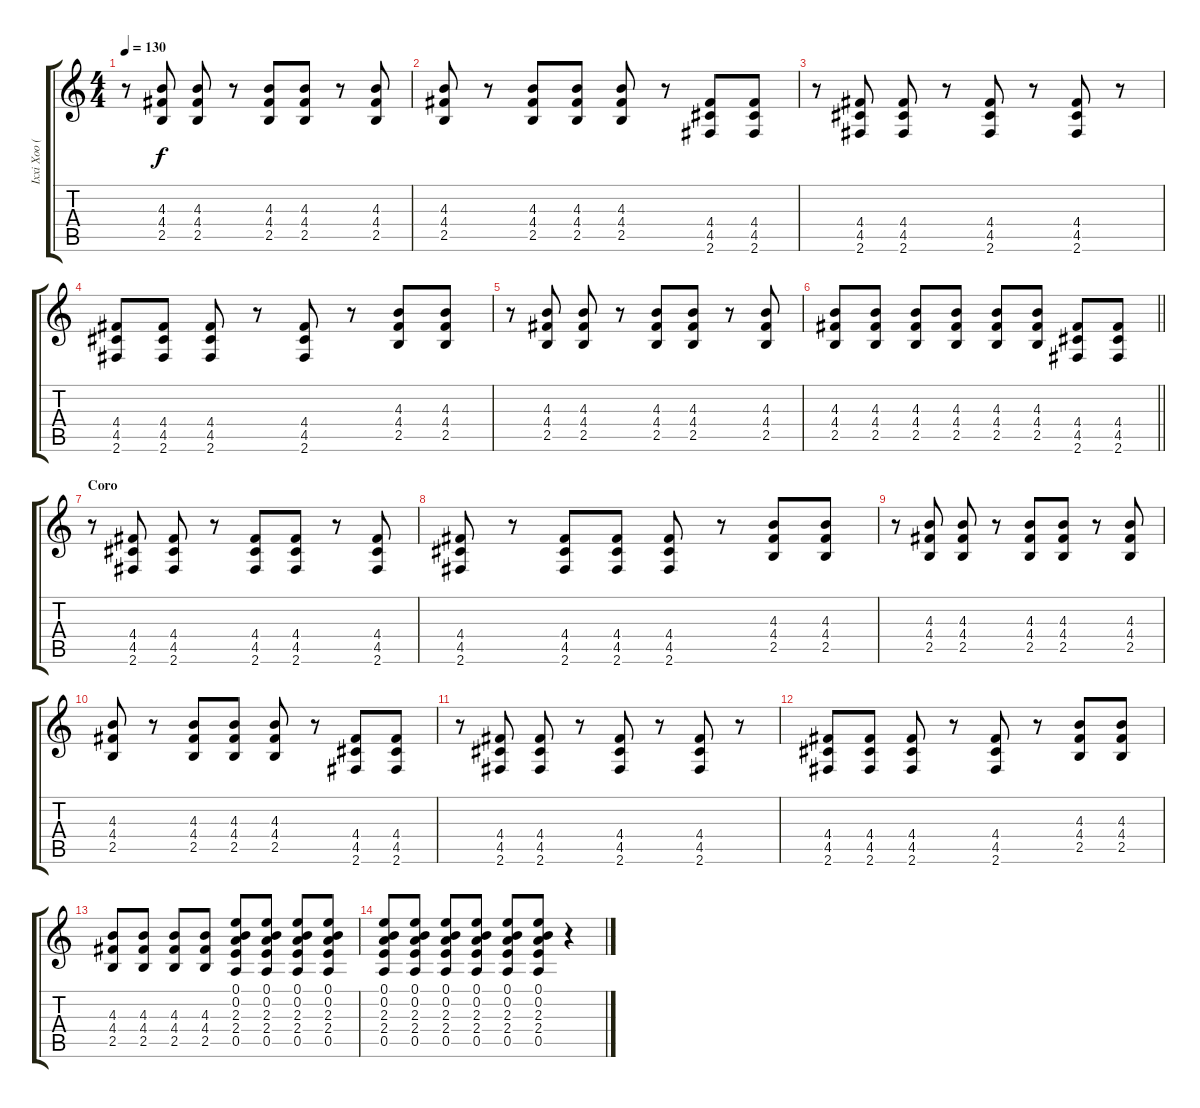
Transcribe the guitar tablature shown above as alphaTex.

\track ("Ixxi Xoo (guitarra)" "Ixxi Xoo (") {instrument electricguitarjazz}
\staff {score tabs}
\tuning (E4 B3 G3 D3 A2 E2) {hide}
\ts (4 4)
\tempo 130
\clef g2
\ks c
r.8{dy f} (4.3 4.4 2.5).8 (4.3 4.4 2.5).8 r.8 (4.3 4.4 2.5).8 (4.3 4.4 2.5).8 r.8 (4.3 4.4 2.5).8 |
(4.3 4.4 2.5).8 r.8 (4.3 4.4 2.5).8 (4.3 4.4 2.5).8 (4.3 4.4 2.5).8 r.8 (4.4 4.5 2.6).8 (4.4 4.5 2.6).8 |
r.8 (4.4 4.5 2.6).8 (4.4 4.5 2.6).8 r.8 (4.4 4.5 2.6).8 r.8 (4.4 4.5 2.6).8 r.8 |
(4.4 4.5 2.6).8 (4.4 4.5 2.6).8 (4.4 4.5 2.6).8 r.8 (4.4 4.5 2.6).8 r.8 (4.3 4.4 2.5).8 (4.3 4.4 2.5).8 |
r.8 (4.3 4.4 2.5).8 (4.3 4.4 2.5).8 r.8 (4.3 4.4 2.5).8 (4.3 4.4 2.5).8 r.8 (4.3 4.4 2.5).8 |
\barLineRight lightlight
(4.3 4.4 2.5).8 (4.3 4.4 2.5).8 (4.3 4.4 2.5).8 (4.3 4.4 2.5).8 (4.3 4.4 2.5).8 (4.3 4.4 2.5).8 (4.4 4.5 2.6).8 (4.4 4.5 2.6).8 |
\section ("" "Coro")
r.8 (4.4 4.5 2.6).8 (4.4 4.5 2.6).8 r.8 (4.4 4.5 2.6).8 (4.4 4.5 2.6).8 r.8 (4.4 4.5 2.6).8 |
(4.4 4.5 2.6).8 r.8 (4.4 4.5 2.6).8 (4.4 4.5 2.6).8 (4.4 4.5 2.6).8 r.8 (4.3 4.4 2.5).8 (4.3 4.4 2.5).8 |
r.8 (4.3 4.4 2.5).8 (4.3 4.4 2.5).8 r.8 (4.3 4.4 2.5).8 (4.3 4.4 2.5).8 r.8 (4.3 4.4 2.5).8 |
(4.3 4.4 2.5).8 r.8 (4.3 4.4 2.5).8 (4.3 4.4 2.5).8 (4.3 4.4 2.5).8 r.8 (4.4 4.5 2.6).8 (4.4 4.5 2.6).8 |
r.8 (4.4 4.5 2.6).8 (4.4 4.5 2.6).8 r.8 (4.4 4.5 2.6).8 r.8 (4.4 4.5 2.6).8 r.8 |
(4.4 4.5 2.6).8 (4.4 4.5 2.6).8 (4.4 4.5 2.6).8 r.8 (4.4 4.5 2.6).8 r.8 (4.3 4.4 2.5).8 (4.3 4.4 2.5).8 |
(4.3 4.4 2.5).8 (4.3 4.4 2.5).8 (4.3 4.4 2.5).8 (4.3 4.4 2.5).8 (0.1 0.2 2.3 2.4 0.5).8 (0.1 0.2 2.3 2.4 0.5).8 (0.1 0.2 2.3 2.4 0.5).8 (0.1 0.2 2.3 2.4 0.5).8 |
(0.1 0.2 2.3 2.4 0.5).8 (0.1 0.2 2.3 2.4 0.5).8 (0.1 0.2 2.3 2.4 0.5).8 (0.1 0.2 2.3 2.4 0.5).8 (0.1 0.2 2.3 2.4 0.5).8 (0.1 0.2 2.3 2.4 0.5).8 r.4
